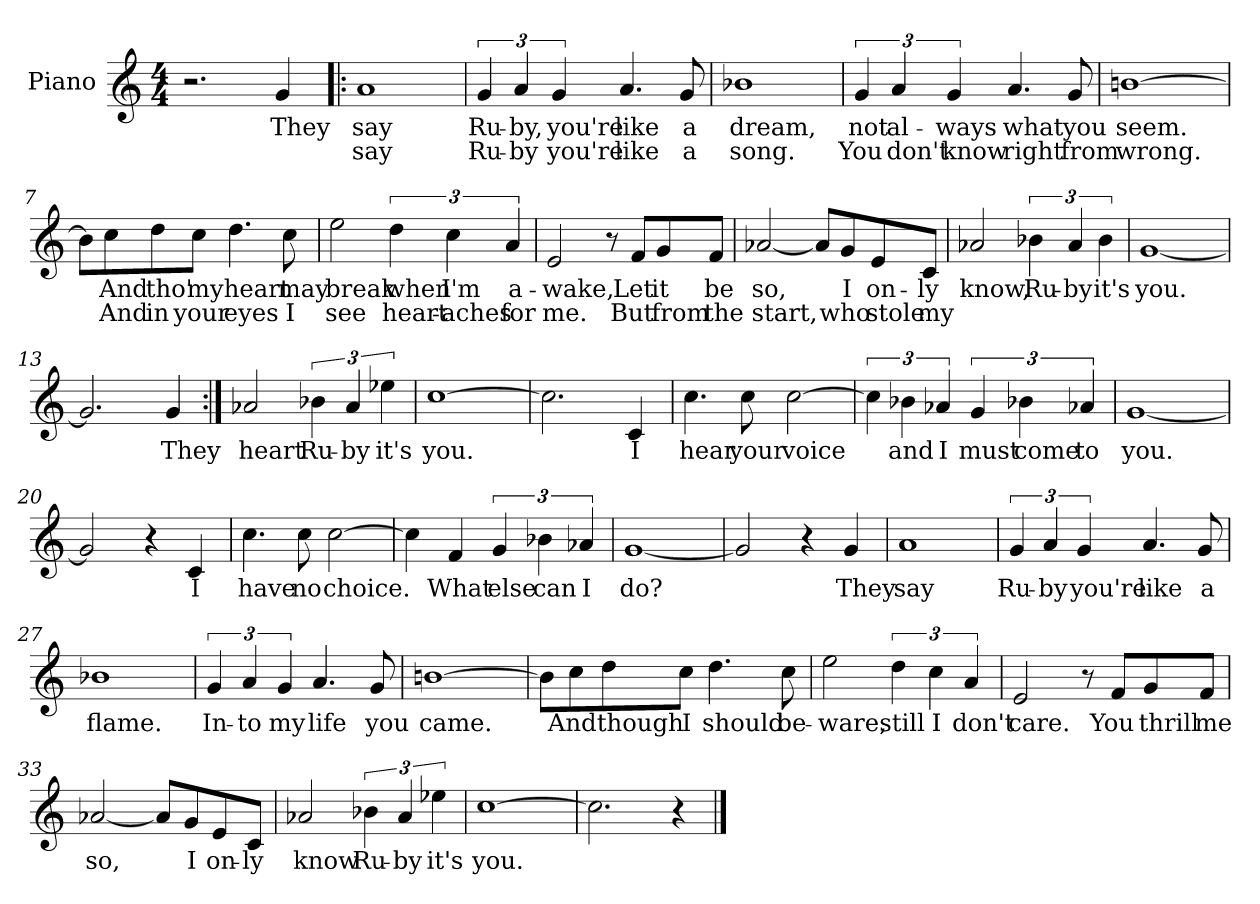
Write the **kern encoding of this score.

**kern	**text	**text
*part1	*part1	*part1
*staff1	*staff1	*staff1
*I"Piano	*	*
*I'Pno	*	*
*clefG2	*	*
*M4/4	*	*
=1	=1	=1
2.r	.	.
4g/	They	.
=2!|:	=2!|:	=2!|:
1a	say	say
=3	=3	=3
6g/	Ru-	Ru-
6a/	-by,	-by
6g/	you're	you're
4.a/	like	like
8g/	a	a
=4	=4	=4
1b-X	dream,	song.
=5	=5	=5
6g/	not	You
6a/	al-	don't
6g/	-ways	know
4.a/	what	right
8g/	you	from
=6	=6	=6
[1bn	seem.	wrong.
!!LO:LB:g=z
=7	=7	=7
8b\L]	.	.
8cc\	And	And
8dd\	tho'	in
8cc\J	my	your
4.dd\	heart	eyes
8cc\	may	I
=8	=8	=8
2ee\	break	see
6dd\	when	heart-
6cc\	I'm	-aches
6a/	a-	for
=9	=9	=9
2e/	-wake,	me.
8r	.	.
8f/L	Let	But
8g/	it	from
8f/J	be	the
=10	=10	=10
[2a-X/	so,	start,
8a-/L]	.	.
8g/	I	who
8e/	on-	stole
8c/J	-ly	my
!!LO:LB:g=z
=11	=11	=11
2a-X/	know,	.
6b-X\	Ru-	.
6a-/	-by	.
6b-\	it's	.
=12	=12	=12
[1g	you.	.
=13	=13	=13
2.g/]	.	.
4g/	They	.
=14:|!	=14:|!	=14:|!
2a-X/	heart	.
6b-X\	Ru-	.
6a-/	-by	.
6ee-X\	it's	.
=15	=15	=15
[1cc	you.	.
=16	=16	=16
2.cc\]	.	.
4c/	I	.
!!LO:LB:g=z
=17	=17	=17
4.cc\	hear	.
8cc\	your	.
[2cc\	voice	.
=18	=18	=18
6cc\]	.	.
6b-X\	and	.
6a-X/	I	.
6g/	must	.
6b-X\	come	.
6a-X/	to	.
=19	=19	=19
[1g	you.	.
=20	=20	=20
2g/]	.	.
4r	.	.
4c/	I	.
=21	=21	=21
4.cc\	have	.
8cc\	no	.
[2cc\	choice.	.
=22	=22	=22
4cc\]	.	.
4f/	What	.
6g/	else	.
6b-X\	can	.
6a-X/	I	.
!!LO:LB:g=z
=23	=23	=23
[1g	do?	.
=24	=24	=24
2g/]	.	.
4r	.	.
4g/	They	.
=25	=25	=25
1a	say	.
=26	=26	=26
6g/	Ru-	.
6a/	-by	.
6g/	you're	.
4.a/	like	.
8g/	a	.
=27	=27	=27
1b-X	flame.	.
=28	=28	=28
6g/	In-	.
6a/	-to	.
6g/	my	.
4.a/	life	.
8g/	you	.
=29	=29	=29
[1bn	came.	.
!!LO:LB:g=z
=30	=30	=30
8b\L]	.	.
8cc\	And	.
8dd\	though	.
8cc\J	I	.
4.dd\	should	.
8cc\	be-	.
=31	=31	=31
2ee\	-ware,	.
6dd\	still	.
6cc\	I	.
6a/	don't	.
=32	=32	=32
2e/	care.	.
8r	.	.
8f/L	You	.
8g/	thrill	.
8f/J	me	.
!!LO:LB:g=z
=33	=33	=33
[2a-X/	so,	.
8a-/L]	.	.
8g/	I	.
8e/	on-	.
8c/J	-ly	.
=34	=34	=34
2a-X/	know	.
6b-X\	Ru-	.
6a-/	-by	.
6ee-X\	it's	.
=35	=35	=35
[1cc	you.	.
=36	=36	=36
2.cc\]	.	.
4r	.	.
==	==	==
*-	*-	*-
